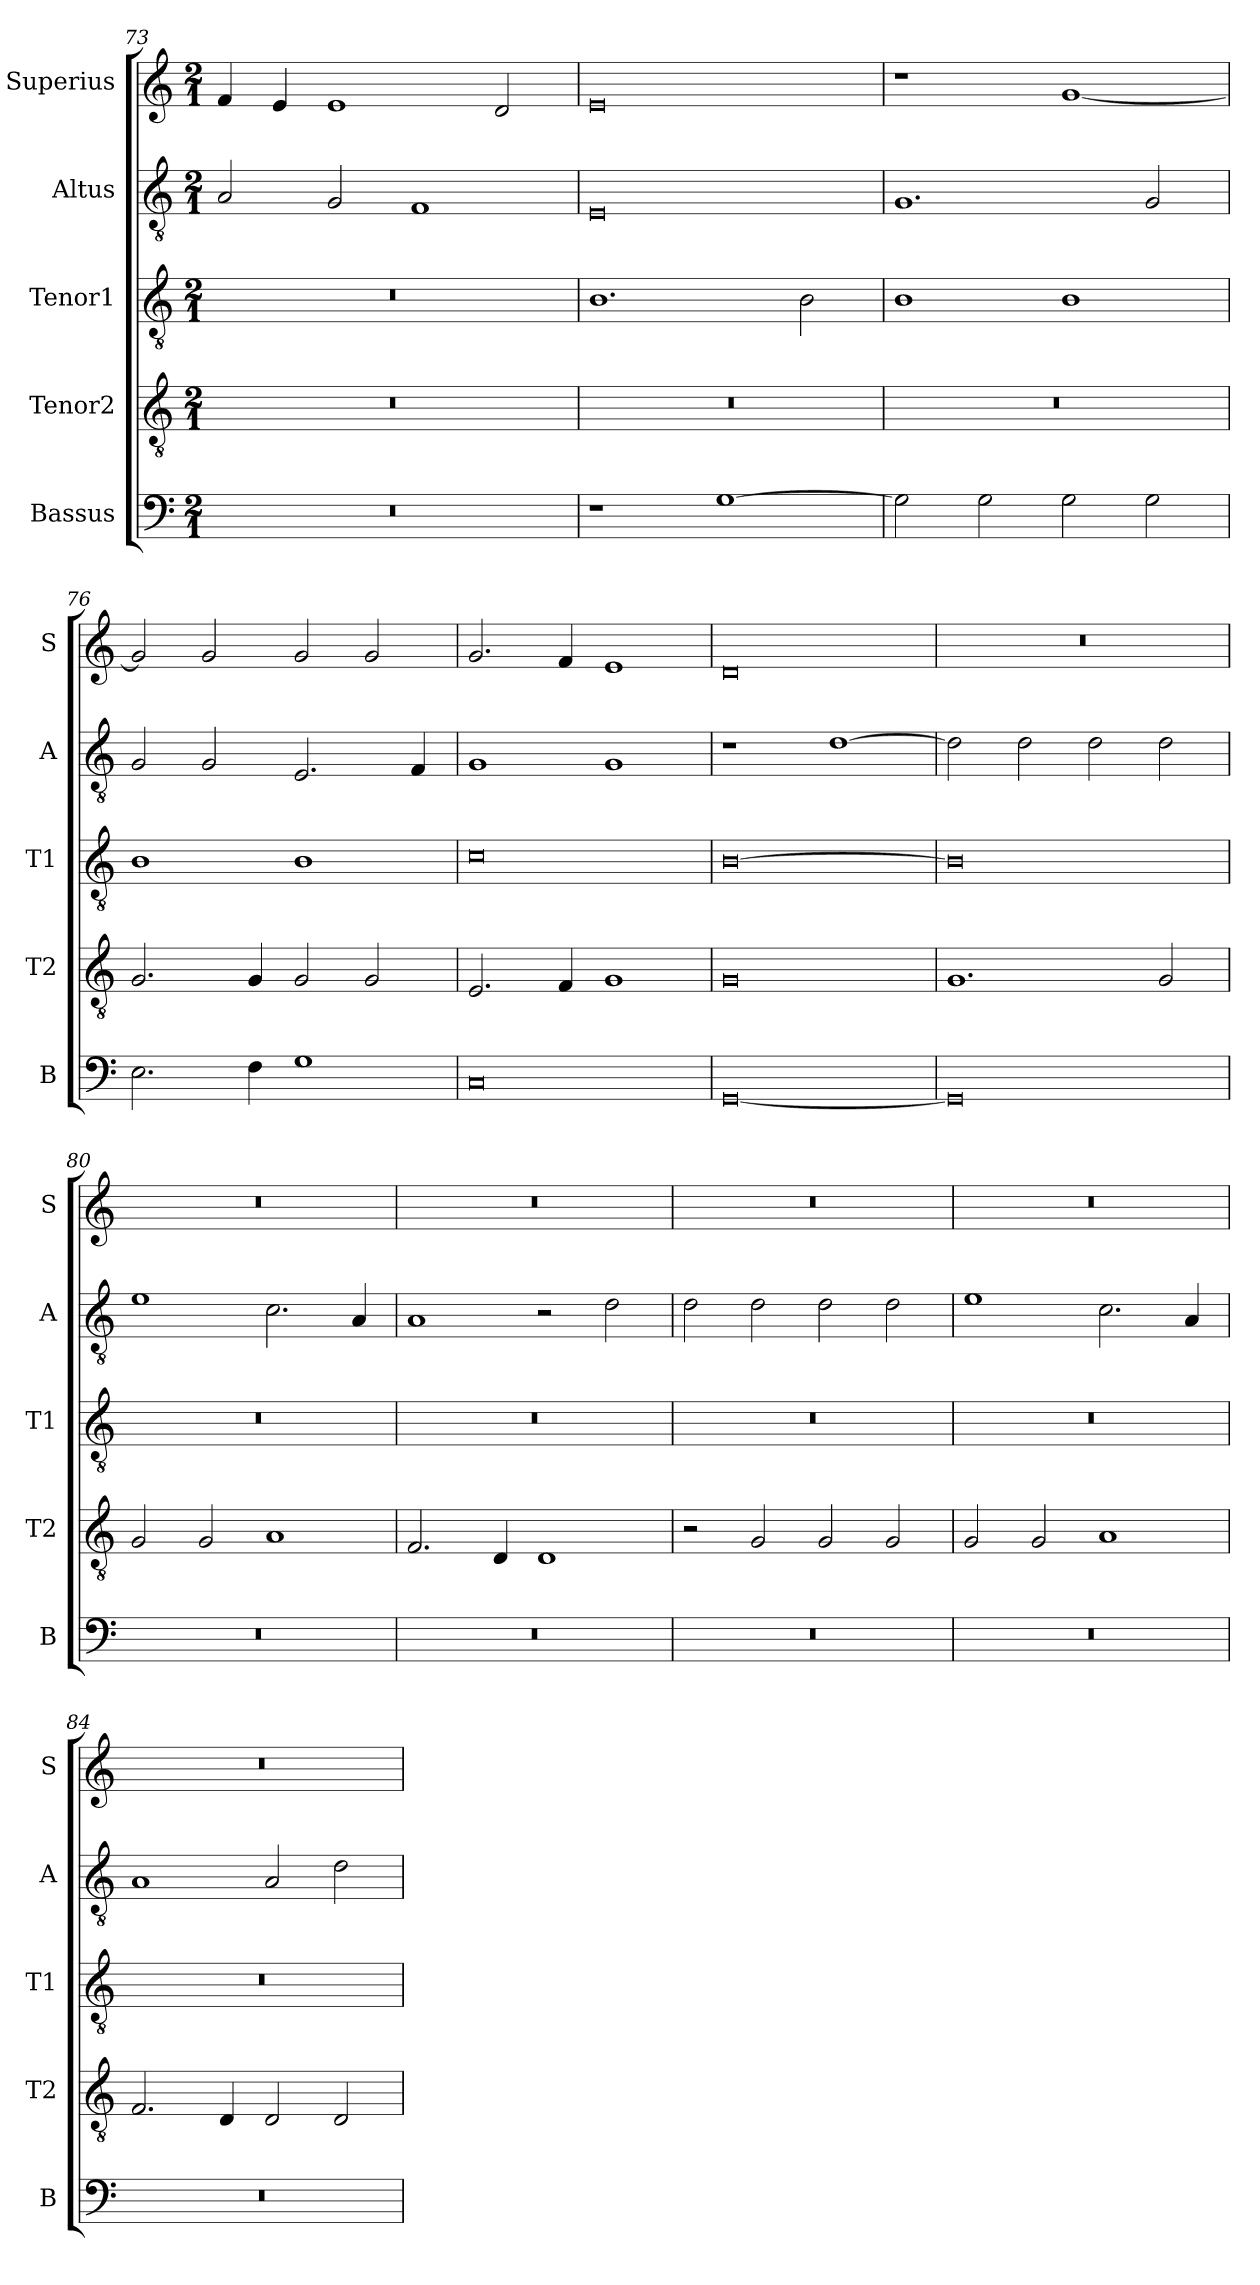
**kern	**kern	**kern	**kern	**kern
*part5	*part4	*part3	*part2	*part1
*staff5	*staff4	*staff3	*staff2	*staff1
*I"Bassus	*I"Tenor2	*I"Tenor1	*I"Altus	*I"Superius
*I'B	*I'T2	*I'T1	*I'A	*I'S
*clefF4	*clefGv2	*clefGv2	*clefGv2	*clefG2
*k[]	*k[]	*k[]	*k[]	*k[]
*M2/1	*M2/1	*M2/1	*M2/1	*M2/1
=73	=73	=73	=73	=73
0r	0r	0r	2A/	4f/
.	.	.	.	4e/
.	.	.	2G/	1e
.	.	.	1F	.
.	.	.	.	2d/
=74	=74	=74	=74	=74
1r	0r	1.B	0E	0e
[1G	.	.	.	.
.	.	2B\	.	.
=75	=75	=75	=75	=75
2G\]	0r	1B	1.G	1r
2G\	.	.	.	.
2G\	.	1B	.	[1g
2G\	.	.	2G/	.
=76	=76	=76	=76	=76
2.E\	2.G/	1B	2G/	2g/]
.	.	.	2G/	2g/
4F\	4G/	.	.	.
1G	2G/	1B	2.E/	2g/
.	2G/	.	.	2g/
.	.	.	4F/	.
=77	=77	=77	=77	=77
0C	2.E/	0c	1G	2.g/
.	4F/	.	.	4f/
.	1G	.	1G	1e
=78	=78	=78	=78	=78
[0GG	0G	[0B	1r	0d
.	.	.	[1d	.
=79	=79	=79	=79	=79
0GG]	1.G	0B]	2d\]	0r
.	.	.	2d\	.
.	.	.	2d\	.
.	2G/	.	2d\	.
=80	=80	=80	=80	=80
0r	2G/	0r	1e	0r
.	2G/	.	.	.
.	1A	.	2.c\	.
.	.	.	4A/	.
=81	=81	=81	=81	=81
0r	2.F/	0r	1A	0r
.	4D/	.	.	.
.	1D	.	2r	.
.	.	.	2d\	.
=82	=82	=82	=82	=82
0r	2r	0r	2d\	0r
.	2G/	.	2d\	.
.	2G/	.	2d\	.
.	2G/	.	2d\	.
=83	=83	=83	=83	=83
0r	2G/	0r	1e	0r
.	2G/	.	.	.
.	1A	.	2.c\	.
.	.	.	4A/	.
=84	=84	=84	=84	=84
0r	2.F/	0r	1A	0r
.	4D/	.	.	.
.	2D/	.	2A/	.
.	2D/	.	2d\	.
=	=	=	=	=
*-	*-	*-	*-	*-
